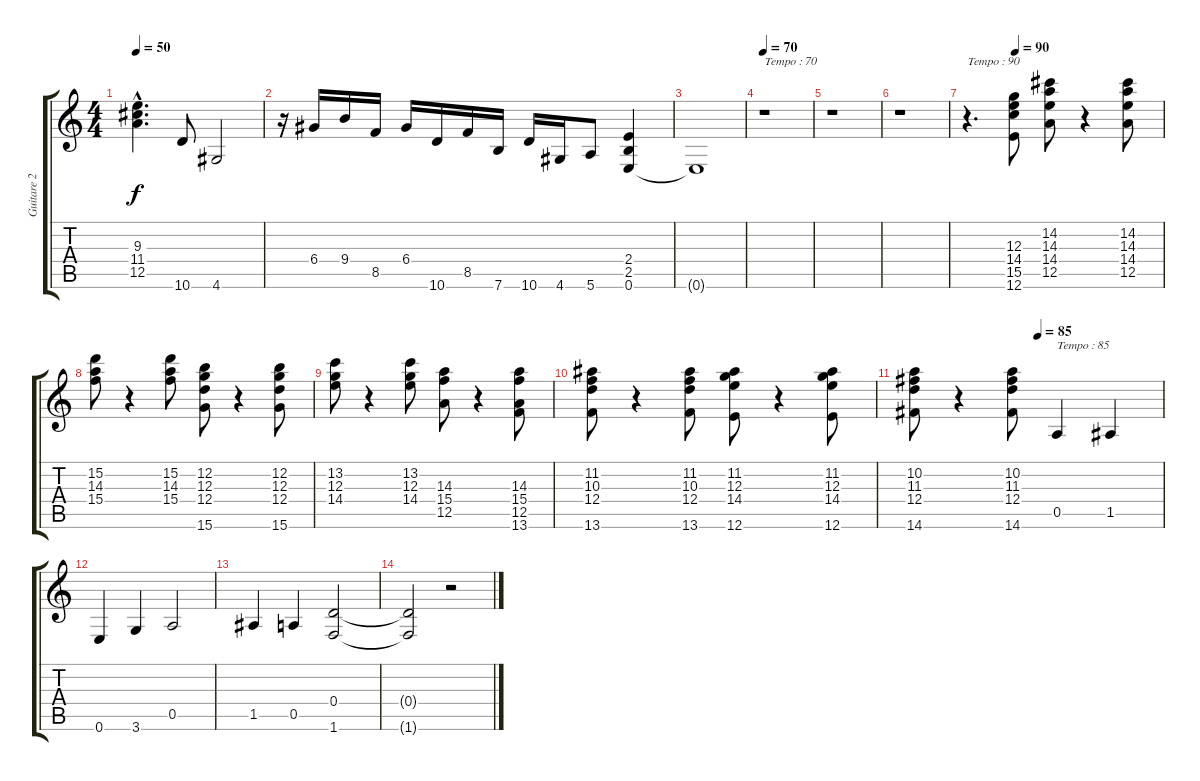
\track ("Guitare 2" "Guitare 2") {instrument overdrivenguitar}
\staff {score tabs}
\tuning (E4 B3 G3 D3 A2 E2) {hide}
\ts (4 4)
\tempo 50
\clef g2
\ks c
(9.3{hac t} 11.4{hac t} 12.5{hac}).4{d dy f} 10.6.8 4.6.2 |
r.16 6.4.16 9.4.16 8.5.16 6.4.16 10.6.16 8.5.16 7.6.16 10.6.16 4.6.16 5.6.8 (2.4 2.5 0.6).4 |
0.6{t}.1 |
\tempo 70
r.1{txt "Tempo : 70"} |
r.1 |
r.1 |
\tempo (90 0.25)
r.4{d txt "Tempo : 90"} (12.3 14.4 15.5 12.6).8 (14.2 14.3 14.4 12.5).8 r.4 (14.2 14.3 14.4 12.5).8 |
(15.2 14.3 15.4).8 r.4 (15.2 14.3 15.4).8 (12.2 12.3 12.4 15.6).8 r.4 (12.2 12.3 12.4 15.6).8 |
(13.2 12.3 14.4).8 r.4 (13.2 12.3 14.4).8 (14.3 15.4 12.5).8 r.4 (14.3 15.4 12.5 13.6).8 |
(11.2 10.3 12.4 13.6).8 r.4 (11.2 10.3 12.4 13.6).8 (11.2 12.3 14.4 12.6).8 r.4 (11.2 12.3 14.4 12.6).8 |
\tempo (85 0.5)
(10.2 11.3 12.4 14.6).8 r.4 (10.2 11.3 12.4 14.6).8 0.5.4{txt "Tempo : 85"} 1.5.4 |
0.6.4 3.6.4 0.5.2 |
1.5.4 0.5.4 (0.4 1.6).2 |
(0.4{t} 1.6{t}).2 r.2
